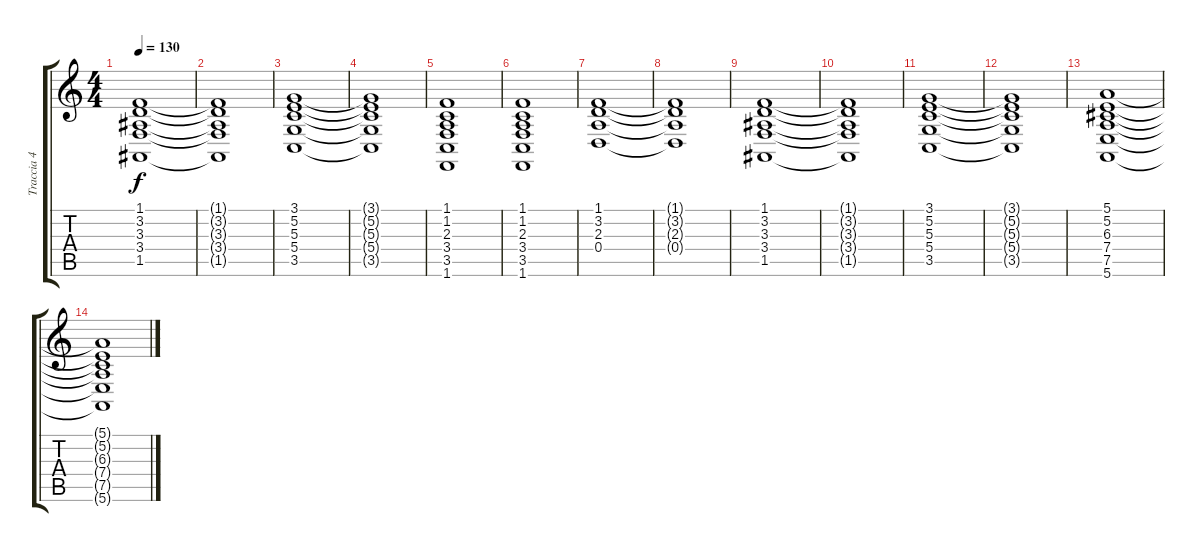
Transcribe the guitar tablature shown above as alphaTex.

\track ("Traccia 4" "Traccia 4") {instrument churchorgan}
\staff {score tabs}
\tuning (E4 B3 G3 D3 A2 E2) {hide}
\ts (4 4)
\tempo 130
\clef g2
\ks c
(1.1 3.2 3.3 3.4 1.5).1{dy f} |
(1.1{t} 3.2{t} 3.3{t} 3.4{t} 1.5{t}).1 |
(3.1 5.2 5.3 5.4 3.5).1 |
(3.1{t} 5.2{t} 5.3{t} 5.4{t} 3.5{t}).1 |
(1.1 1.2 2.3 3.4 3.5 1.6).1 |
(1.1 1.2 2.3 3.4 3.5 1.6).1 |
(1.1 3.2 2.3 0.4).1{volume 7} |
(1.1{t} 3.2{t} 2.3{t} 0.4{t}).1 |
(1.1 3.2 3.3 3.4 1.5).1 |
(1.1{t} 3.2{t} 3.3{t} 3.4{t} 1.5{t}).1 |
(3.1 5.2 5.3 5.4 3.5).1 |
(3.1{t} 5.2{t} 5.3{t} 5.4{t} 3.5{t}).1 |
(5.1 5.2 6.3 7.4 7.5 5.6).1 |
(5.1{t} 5.2{t} 6.3{t} 7.4{t} 7.5{t} 5.6{t}).1
